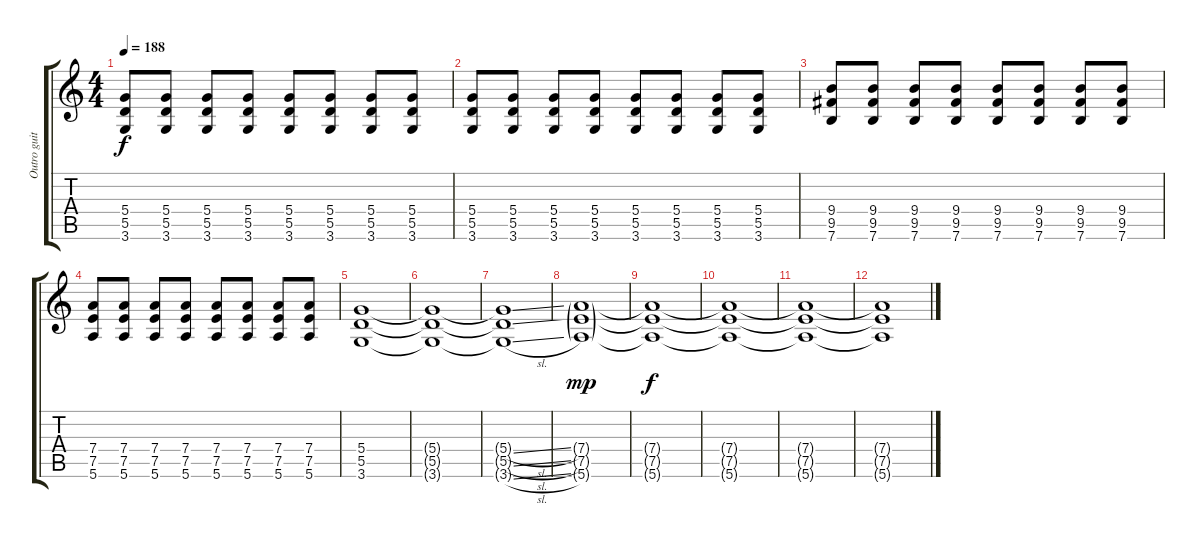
\track ("Outro guitar" "Outro guit") {instrument distortionguitar}
\staff {score tabs}
\tuning (E4 B3 G3 D3 A2 E2) {hide}
\ts (4 4)
\tempo 188
\clef g2
\ks c
(5.4 5.5 3.6).8{dy f} (5.4 5.5 3.6).8 (5.4 5.5 3.6).8 (5.4 5.5 3.6).8 (5.4 5.5 3.6).8 (5.4 5.5 3.6).8 (5.4 5.5 3.6).8 (5.4 5.5 3.6).8 |
(5.4 5.5 3.6).8 (5.4 5.5 3.6).8 (5.4 5.5 3.6).8 (5.4 5.5 3.6).8 (5.4 5.5 3.6).8 (5.4 5.5 3.6).8 (5.4 5.5 3.6).8 (5.4 5.5 3.6).8 |
(9.4 9.5 7.6).8 (9.4 9.5 7.6).8 (9.4 9.5 7.6).8 (9.4 9.5 7.6).8 (9.4 9.5 7.6).8 (9.4 9.5 7.6).8 (9.4 9.5 7.6).8 (9.4 9.5 7.6).8 |
(7.4 7.5 5.6).8 (7.4 7.5 5.6).8 (7.4 7.5 5.6).8 (7.4 7.5 5.6).8 (7.4 7.5 5.6).8 (7.4 7.5 5.6).8 (7.4 7.5 5.6).8 (7.4 7.5 5.6).8 |
(5.4 5.5 3.6).1 |
(5.4{t} 5.5{t} 3.6{t}).1{volume 0} |
(5.4{sl t} 5.5{sl t} 3.6{sl t}).1 |
(7.4{g} 7.5{g} 5.6{g}).1{dy mp} |
(7.4{t} 7.5{t} 5.6{t}).1{dy f} |
(7.4{t} 7.5{t} 5.6{t}).1 |
(7.4{t} 7.5{t} 5.6{t}).1 |
(7.4{t} 7.5{t} 5.6{t}).1
